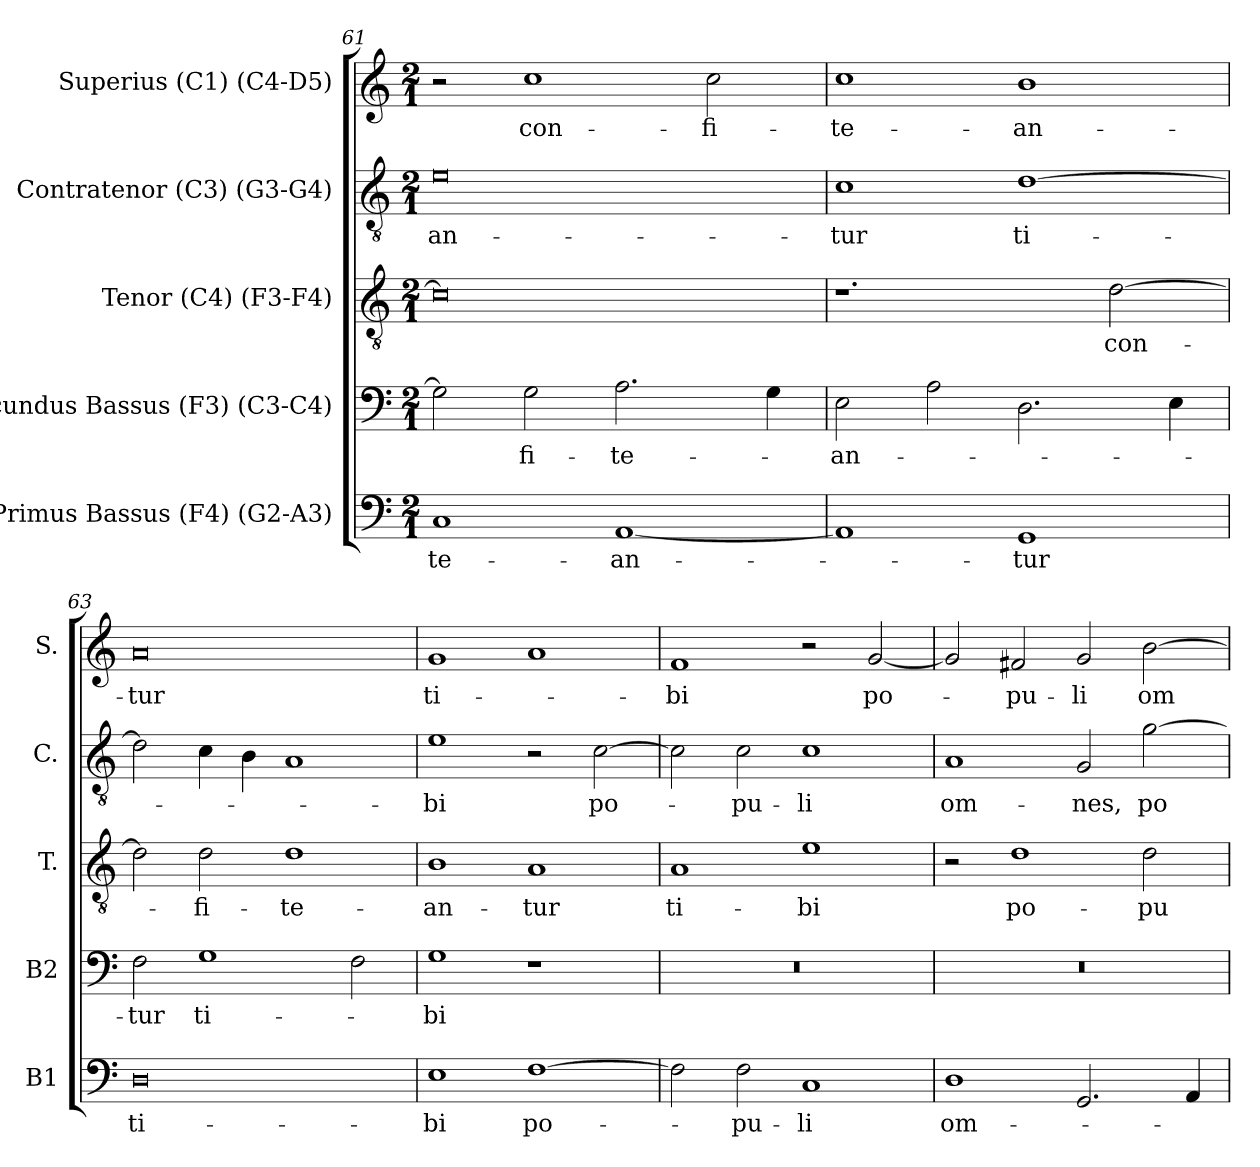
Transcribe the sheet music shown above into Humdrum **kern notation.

**kern	**text	**kern	**text	**kern	**text	**kern	**text	**kern	**text
*part5	*part5	*part4	*part4	*part3	*part3	*part2	*part2	*part1	*part1
*staff5	*staff5	*staff4	*staff4	*staff3	*staff3	*staff2	*staff2	*staff1	*staff1
*I"Primus Bassus (F4) (G2-A3)	*	*I"Secundus Bassus (F3) (C3-C4)	*	*I"Tenor (C4) (F3-F4)	*	*I"Contratenor (C3) (G3-G4)	*	*I"Superius (C1) (C4-D5)	*
*I'B1	*	*I'B2	*	*I'T.	*	*I'C.	*	*I'S.	*
!!LO:PB:g=z
*clefF4	*	*clefF4	*	*clefGv2	*	*clefGv2	*	*clefG2	*
*	*	*	*	*ITrd7c12	*	*ITrd7c12	*	*	*
*k[]	*	*k[]	*	*k[]	*	*k[]	*	*k[]	*
*C:	*	*C:	*	*C:	*	*C:	*	*C:	*
*M2/1	*	*M2/1	*	*M2/1	*	*M2/1	*	*M2/1	*
=61	=61	=61	=61	=61	=61	=61	=61	=61	=61
!	!LO:LY:b:color=#000000	!	!	!	!	!	!	!	!
!	!	!	!	!	!	!	!LO:LY:b:color=#000000	!	!
1Ci	-te-	2Gi\]	.	0Ci]	.	0Ei	-an-	2r	.
!	!	!	!LO:LY:b:color=#000000	!	!	!	!	!	!
!	!	!	!	!	!	!	!	!	!LO:LY:b:color=#000000
.	.	2Gi\	-fi-	.	.	.	.	1cci	con-
!	!LO:LY:b:color=#000000	!	!	!	!	!	!	!	!
!	!	!	!LO:LY:b:color=#000000	!	!	!	!	!	!
[1AAi	-an-	2.Ai\	-te-	.	.	.	.	.	.
!	!	!	!	!	!	!	!	!	!LO:LY:b:color=#000000
.	.	.	.	.	.	.	.	2cci\	-fi-
.	.	4Gi\	.	.	.	.	.	.	.
=62	=62	=62	=62	=62	=62	=62	=62	=62	=62
!	!	!	!LO:LY:b:color=#000000	!	!	!	!	!	!
!	!	!	!	!	!	!	!LO:LY:b:color=#000000	!	!
!	!	!	!	!	!	!	!	!	!LO:LY:b:color=#000000
1AAi]	.	2Ei\	-an-	1.r	.	1Ci	-tur	1cci	-te-
.	.	2Ai\	.	.	.	.	.	.	.
!	!LO:LY:b:color=#000000	!	!	!	!	!	!	!	!
!	!	!	!	!	!	!	!LO:LY:b:color=#000000	!	!
!	!	!	!	!	!	!	!	!	!LO:LY:b:color=#000000
1GGi	-tur	2.Di\	.	.	.	[1Di	ti-	1bi	-an-
!	!	!	!	!	!LO:LY:b:color=#000000	!	!	!	!
.	.	.	.	[2Di\	con-	.	.	.	.
.	.	4Ei\	.	.	.	.	.	.	.
=63	=63	=63	=63	=63	=63	=63	=63	=63	=63
!	!LO:LY:b:color=#000000	!	!	!	!	!	!	!	!
!	!	!	!LO:LY:b:color=#000000	!	!	!	!	!	!
!	!	!	!	!	!	!	!	!	!LO:LY:b:color=#000000
0Di	ti-	2Fi\	-tur	2Di\]	.	2Di\]	.	0ai	-tur
!	!	!	!LO:LY:b:color=#000000	!	!	!	!	!	!
!	!	!	!	!	!LO:LY:b:color=#000000	!	!	!	!
.	.	1Gi	ti-	2Di\	-fi-	4Ci\	.	.	.
.	.	.	.	.	.	4BBi\	.	.	.
!	!	!	!	!	!LO:LY:b:color=#000000	!	!	!	!
.	.	.	.	1Di	-te-	1AAi	.	.	.
.	.	2Fi\	.	.	.	.	.	.	.
=64	=64	=64	=64	=64	=64	=64	=64	=64	=64
!	!LO:LY:b:color=#000000	!	!	!	!	!	!	!	!
!	!	!	!LO:LY:b:color=#000000	!	!	!	!	!	!
!	!	!	!	!	!LO:LY:b:color=#000000	!	!	!	!
!	!	!	!	!	!	!	!LO:LY:b:color=#000000	!	!
!	!	!	!	!	!	!	!	!	!LO:LY:b:color=#000000
1Ei	-bi	1Gi	-bi	1BBi	-an-	1Ei	-bi	1gi	ti-
!	!LO:LY:b:color=#000000	!	!	!	!	!	!	!	!
!	!	!	!	!	!LO:LY:b:color=#000000	!	!	!	!
[1Fi	po-	1r	.	1AAi	-tur	2r	.	1ai	.
!	!	!	!	!	!	!	!LO:LY:b:color=#000000	!	!
.	.	.	.	.	.	[2Ci\	po-	.	.
=65	=65	=65	=65	=65	=65	=65	=65	=65	=65
!	!	!LO:N:vis=1	!	!	!	!	!	!	!
!	!	!	!	!	!LO:LY:b:color=#000000	!	!	!	!
!	!	!	!	!	!	!	!	!	!LO:LY:b:color=#000000
2Fi\]	.	0r	.	1AAi	ti-	2Ci\]	.	1fi	-bi
!	!LO:LY:b:color=#000000	!	!	!	!	!	!	!	!
!	!	!	!	!	!	!	!LO:LY:b:color=#000000	!	!
2Fi\	-pu-	.	.	.	.	2Ci\	-pu-	.	.
!	!LO:LY:b:color=#000000	!	!	!	!	!	!	!	!
!	!	!	!	!	!LO:LY:b:color=#000000	!	!	!	!
!	!	!	!	!	!	!	!LO:LY:b:color=#000000	!	!
1Ci	-li	.	.	1Ei	-bi	1Ci	-li	2r	.
!	!	!	!	!	!	!	!	!	!LO:LY:b:color=#000000
.	.	.	.	.	.	.	.	[2gi/	po-
!!LO:LB:g=z
=66	=66	=66	=66	=66	=66	=66	=66	=66	=66
!	!LO:LY:b:color=#000000	!LO:N:vis=1	!	!	!	!	!	!	!
!	!	!	!	!	!	!	!LO:LY:b:color=#000000	!	!
1Di	om-	0r	.	2r	.	1AAi	om-	2gi/]	.
!	!	!	!	!	!LO:LY:b:color=#000000	!	!	!	!
!	!	!	!	!	!	!	!	!	!LO:LY:b:color=#000000
.	.	.	.	1Di	po-	.	.	2f#i/	-pu-
!	!	!	!	!	!	!	!LO:LY:b:color=#000000	!	!
!	!	!	!	!	!	!	!	!	!LO:LY:b:color=#000000
2.GGi/	.	.	.	.	.	2GGi/	-nes,	2gi/	-li
!	!	!	!	!	!LO:LY:b:color=#000000	!	!	!	!
!	!	!	!	!	!	!	!LO:LY:b:color=#000000	!	!
!	!	!	!	!	!	!	!	!	!LO:LY:b:color=#000000
.	.	.	.	2Di\	-pu-	[2Gi\	po-	[2bi\	om-
4AAi/	.	.	.	.	.	.	.	.	.
=	=	=	=	=	=	=	=	=	=
*-	*-	*-	*-	*-	*-	*-	*-	*-	*-
